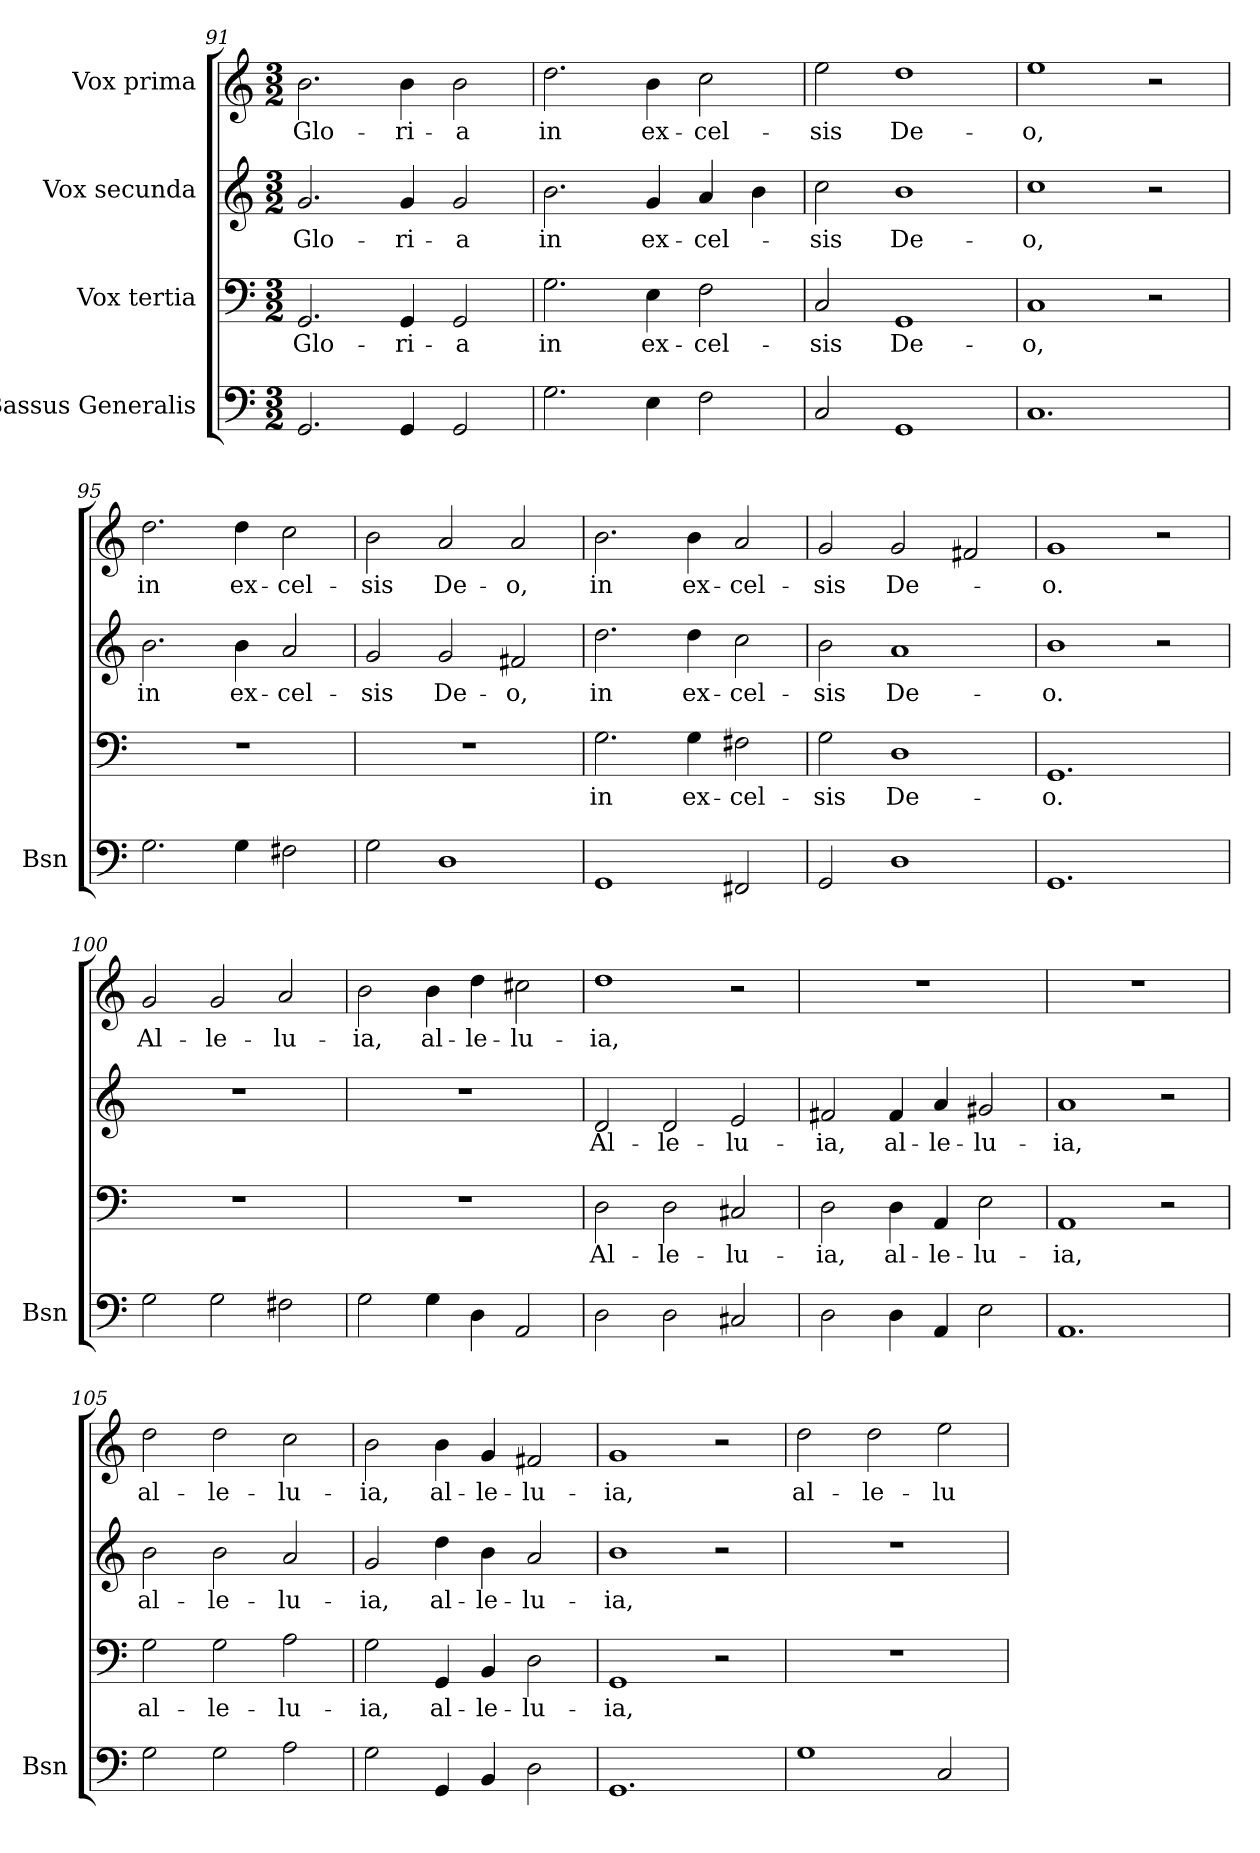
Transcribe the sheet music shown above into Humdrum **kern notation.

**kern	**kern	**text	**kern	**text	**kern	**text
*part4	*part3	*part3	*part2	*part2	*part1	*part1
*staff4	*staff3	*staff3	*staff2	*staff2	*staff1	*staff1
*I"Bassus Generalis	*I"Vox tertia	*	*I"Vox secunda	*	*I"Vox prima	*
*I'Bsn	*	*	*	*	*	*
*clefF4	*clefF4	*	*clefG2	*	*clefG2	*
*k[]	*k[]	*	*k[]	*	*k[]	*
*M3/2	*M3/2	*	*M3/2	*	*M3/2	*
=91	=91	=91	=91	=91	=91	=91
2.GG/	2.GG/	Glo-	2.g/	Glo-	2.b\	Glo-
4GG/	4GG/	-ri-	4g/	-ri-	4b\	-ri-
2GG/	2GG/	-a	2g/	-a	2b\	-a
=92	=92	=92	=92	=92	=92	=92
2.G\	2.G\	in	2.b\	in	2.dd\	in
4E\	4E\	ex-	4g/	ex-	4b\	ex-
2F\	2F\	-cel-	4a/	-cel-	2cc\	-cel-
.	.	.	4b\	.	.	.
!!LO:LB:g=z
=93	=93	=93	=93	=93	=93	=93
2C/	2C/	-sis	2cc\	-sis	2ee\	-sis
1GG	1GG	De-	1b	De-	1dd	De-
=94	=94	=94	=94	=94	=94	=94
1.C	1C	-o,	1cc	-o,	1ee	-o,
.	2r	.	2r	.	2r	.
=95	=95	=95	=95	=95	=95	=95
2.G\	1.r	.	2.b\	in	2.dd\	in
4G\	.	.	4b\	ex-	4dd\	ex-
2F#X\	.	.	2a/	-cel-	2cc\	-cel-
=96	=96	=96	=96	=96	=96	=96
2G\	1.r	.	2g/	-sis	2b\	-sis
1D	.	.	2g/	De-	2a/	De-
.	.	.	2f#X/	-o,	2a/	-o,
=97	=97	=97	=97	=97	=97	=97
1GG	2.G\	in	2.dd\	in	2.b\	in
.	4G\	ex-	4dd\	ex-	4b\	ex-
2FF#X/	2F#X\	-cel-	2cc\	-cel-	2a/	-cel-
=98	=98	=98	=98	=98	=98	=98
2GG/	2G\	-sis	2b\	-sis	2g/	-sis
1D	1D	De-	1a	De-	2g/	De-
.	.	.	.	.	2f#X/	.
=99	=99	=99	=99	=99	=99	=99
1.GG	1.GG	-o.	1b	-o.	1g	-o.
.	.	.	2r	.	2r	.
=100	=100	=100	=100	=100	=100	=100
2G\	1.r	.	1.r	.	2g/	Al-
2G\	.	.	.	.	2g/	-le-
2F#X\	.	.	.	.	2a/	-lu-
=101	=101	=101	=101	=101	=101	=101
2G\	1.r	.	1.r	.	2b\	-ia,
4G\	.	.	.	.	4b\	al-
4D\	.	.	.	.	4dd\	-le-
2AA/	.	.	.	.	2cc#X\	-lu-
!!LO:LB:g=z
=102	=102	=102	=102	=102	=102	=102
2D\	2D\	Al-	2d/	Al-	1dd	-ia,
2D\	2D\	-le-	2d/	-le-	.	.
2C#X/	2C#X/	-lu-	2e/	-lu-	2r	.
=103	=103	=103	=103	=103	=103	=103
2D\	2D\	-ia,	2f#X/	-ia,	1.r	.
4D\	4D\	al-	4f#/	al-	.	.
4AA/	4AA/	-le-	4a/	-le-	.	.
2E\	2E\	-lu-	2g#X/	-lu-	.	.
=104	=104	=104	=104	=104	=104	=104
1.AA	1AA	-ia,	1a	-ia,	1.r	.
.	2r	.	2r	.	.	.
=105	=105	=105	=105	=105	=105	=105
2G\	2G\	al-	2b\	al-	2dd\	al-
2G\	2G\	-le-	2b\	-le-	2dd\	-le-
2A\	2A\	-lu-	2a/	-lu-	2cc\	-lu-
=106	=106	=106	=106	=106	=106	=106
2G\	2G\	-ia,	2g/	-ia,	2b\	-ia,
4GG/	4GG/	al-	4dd\	al-	4b\	al-
4BB/	4BB/	-le-	4b\	-le-	4g/	-le-
2D\	2D\	-lu-	2a/	-lu-	2f#X/	-lu-
=107	=107	=107	=107	=107	=107	=107
1.GG	1GG	-ia,	1b	-ia,	1g	-ia,
.	2r	.	2r	.	2r	.
=108	=108	=108	=108	=108	=108	=108
1G	1.r	.	1.r	.	2dd\	al-
.	.	.	.	.	2dd\	-le-
2C/	.	.	.	.	2ee\	-lu-
=	=	=	=	=	=	=
*-	*-	*-	*-	*-	*-	*-
